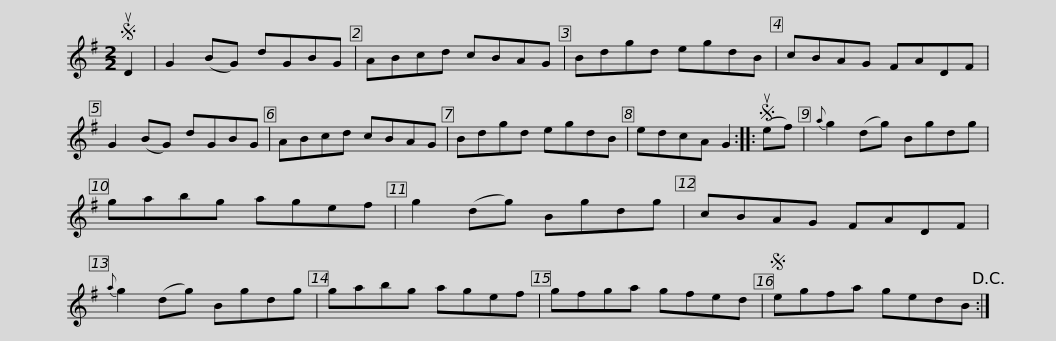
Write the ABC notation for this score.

X:1
L:1/8
M:2/2
I:linebreak $
K:G
V:1 treble
V:1
S uD2 | G2 (BG) dGBG | ABcd cBAG | Bdgd egdB | cBAG FADF | %5
 G2 (BG) dGBG |$ ABcd cBAG | Bdgd egdB | edcA G2 ::S (uef) | %10
{a} g2 (dg) Bgdg | gabg agef |$ g2 (dg) Bgdg | cBAG FADF |{a} g2 (dg) Bgdg | %15
 gabg agef | gfga gfed |$S egfa gedB!D.C.! :| %18
